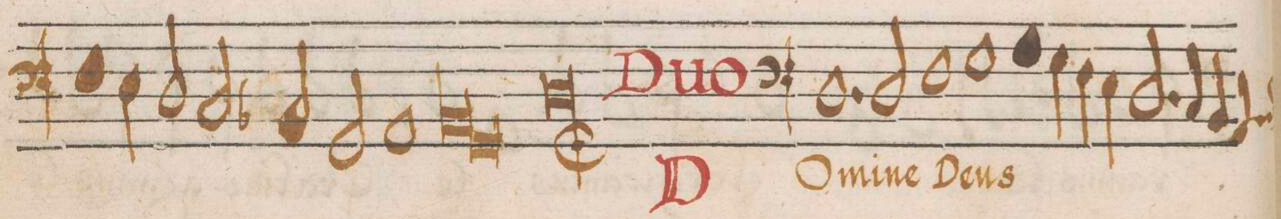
**kern	**text
*I"BASSVS	*
*clefF4	*
*k[]	*
*met(c|)	*
*M2/1	*
2.F\	.
4E\	.
*Xcol	*
2D/	.
2C/	.
=54	=54
2BB-X/	.
2GG/	.
1AA	.
=55	=55
*lig	*
1BB	.
1GG	.
*Xlig	*
=56	=56
0D;<l	.
=57	=57
*clefF4	*
1.D	Do
2D/	mi-
=58	=58
1F	-ne
1G	De-
=59	=59
*col	*
2.A\	-us
4G\	.
*Xcol	*
4F\	.
4E\	.
2.D/	.
=60	=60
4C/	.
4BB/	.
*custos:BB	*
4AA/	.
*-	*-
